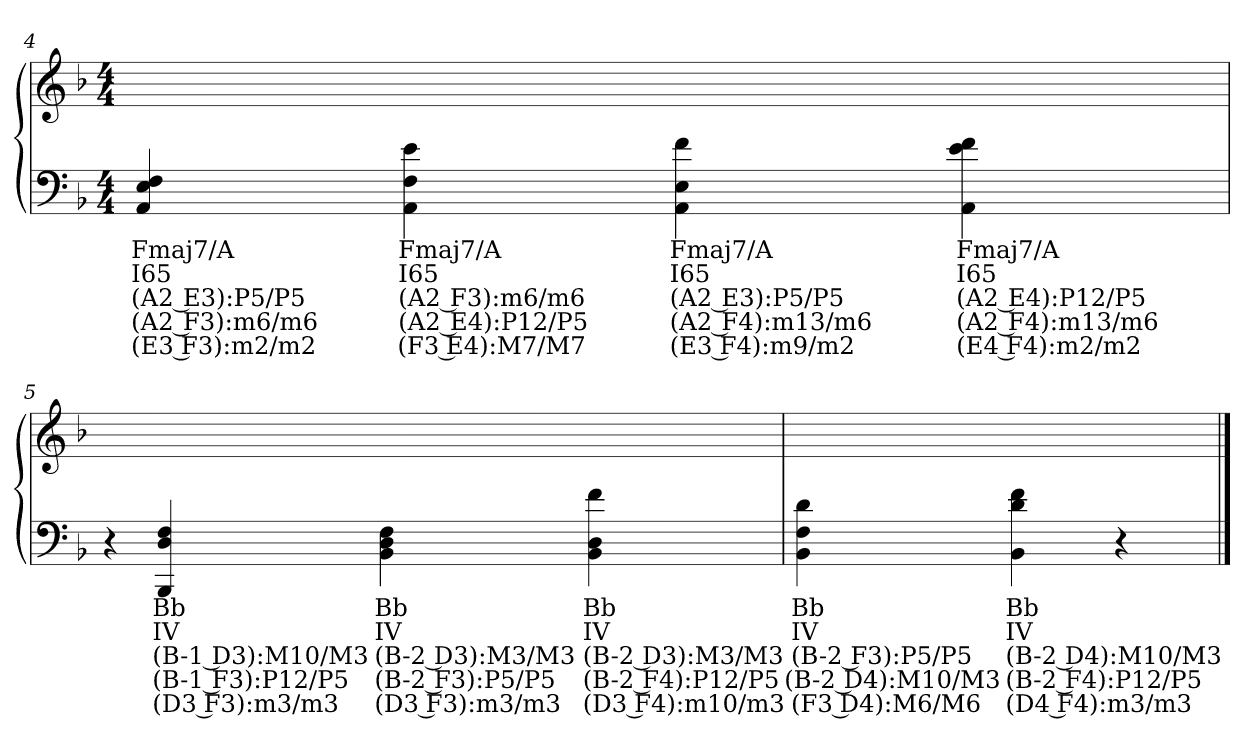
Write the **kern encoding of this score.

**kern	**text	**text	**text	**text	**text	**kern
*part2	*part2	*part2	*part2	*part2	*part2	*part1
*staff2	*staff2	*staff2	*staff2	*staff2	*staff2	*staff1
*clefF4	*	*	*	*	*	*clefG2
*k[b-]	*	*	*	*	*	*k[b-]
*F:	*	*	*	*	*	*F:
*M4/4	*	*	*	*	*	*M4/4
=4	=4	=4	=4	=4	=4	=4
4AA 4E 4F	Fmaj7/A	I65	(A2 E3):P5/P5	(A2 F3):m6/m6	(E3 F3):m2/m2	1ryy
4AA 4F 4e	Fmaj7/A	I65	(A2 F3):m6/m6	(A2 E4):P12/P5	(F3 E4):M7/M7	.
4AA 4E 4f	Fmaj7/A	I65	(A2 E3):P5/P5	(A2 F4):m13/m6	(E3 F4):m9/m2	.
4AA 4e 4f	Fmaj7/A	I65	(A2 E4):P12/P5	(A2 F4):m13/m6	(E4 F4):m2/m2	.
=5	=5	=5	=5	=5	=5	=5
4r	.	.	.	.	.	1ryy
4BBB- 4D 4F	Bb	IV	(B-1 D3):M10/M3	(B-1 F3):P12/P5	(D3 F3):m3/m3	.
4BB- 4D 4F	Bb	IV	(B-2 D3):M3/M3	(B-2 F3):P5/P5	(D3 F3):m3/m3	.
4BB- 4D 4f	Bb	IV	(B-2 D3):M3/M3	(B-2 F4):P12/P5	(D3 F4):m10/m3	.
=6	=6	=6	=6	=6	=6	=6
4BB- 4F 4d	Bb	IV	(B-2 F3):P5/P5	(B-2 D4):M10/M3	(F3 D4):M6/M6	2.ryy
4BB- 4d 4f	Bb	IV	(B-2 D4):M10/M3	(B-2 F4):P12/P5	(D4 F4):m3/m3	.
4r	.	.	.	.	.	.
==	==	==	==	==	==	==
*-	*-	*-	*-	*-	*-	*-
